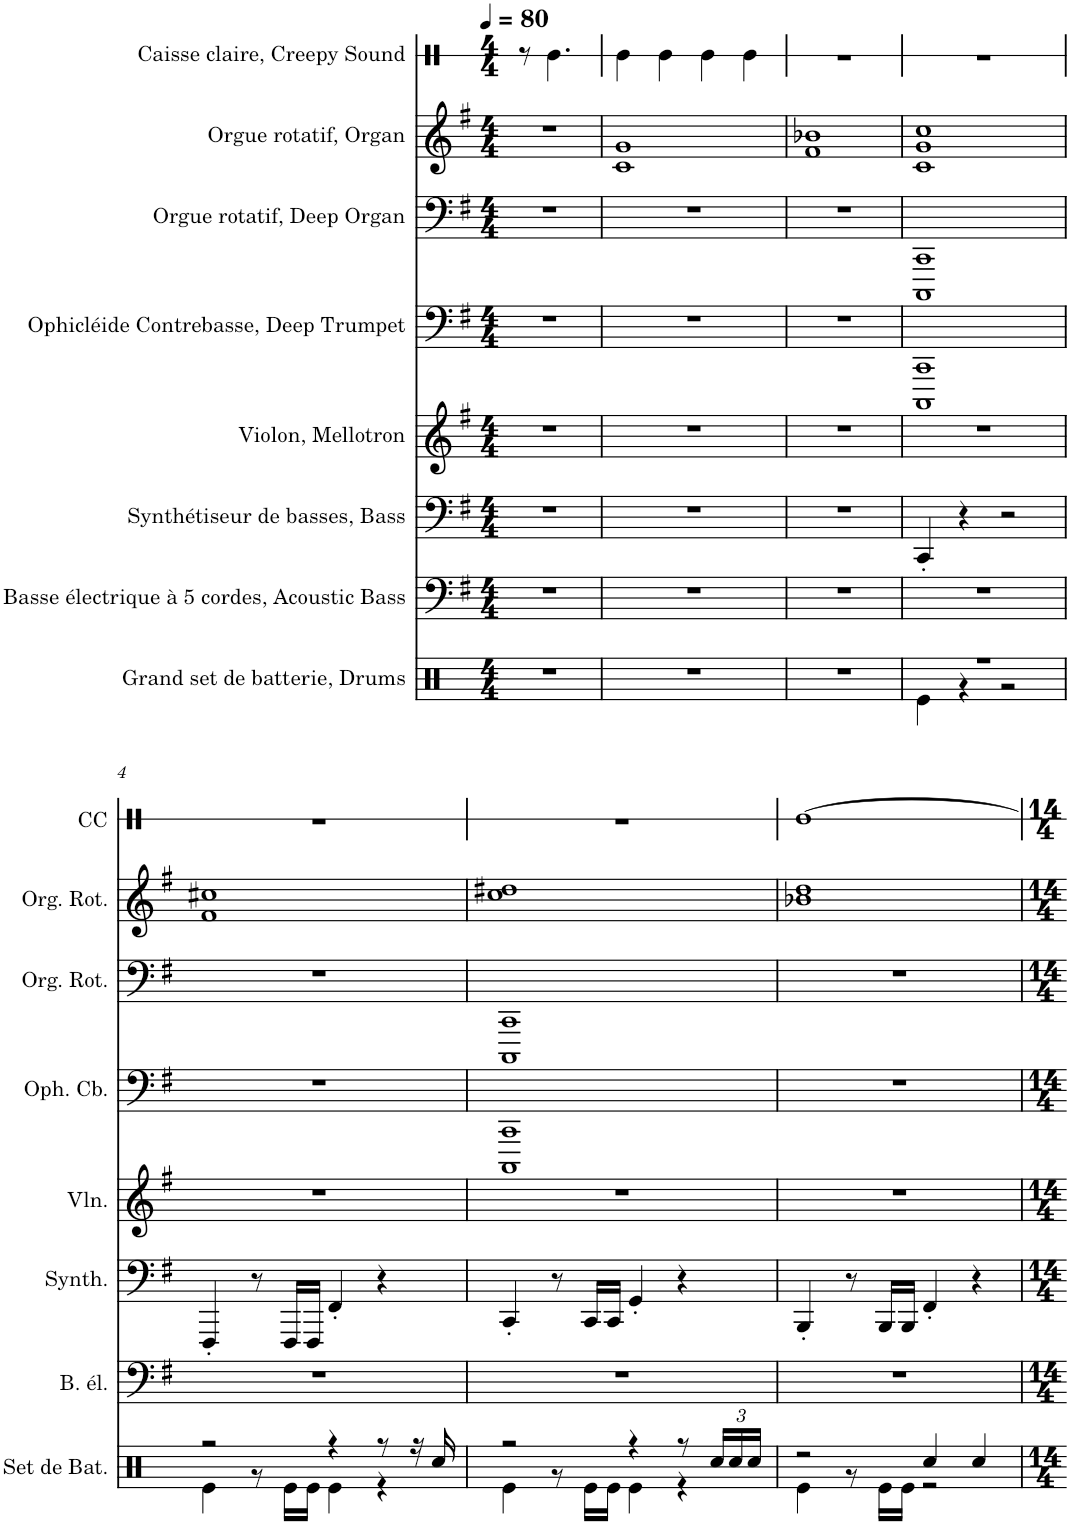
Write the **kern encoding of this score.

**kern	**kern	**kern	**kern	**kern	**kern	**kern	**kern
*part8	*part7	*part6	*part5	*part4	*part3	*part2	*part1
*staff8	*staff7	*staff6	*staff5	*staff4	*staff3	*staff2	*staff1
*I"Grand set de batterie, Drums	*I"Basse électrique à 5 cordes, Acoustic Bass	*I"Synthétiseur de basses, Bass	*I"Violon, Mellotron	*I"Ophicléide Contrebasse, Deep Trumpet	*I"Orgue rotatif, Deep Organ	*I"Orgue rotatif, Organ	*I"Caisse claire, Creepy Sound
*I'Set de Bat.	*I'B. él.	*I'Synth.	*I'Vln.	*I'Oph. Cb.	*I'Org. Rot.	*I'Org. Rot.	*I'CC
*	*	*	*	*	*	*	*stria1
*clefX	*clefF4	*clefF4	*clefG2	*clefF4	*clefF4	*clefG2	*clefX
*	*Trd7c12	*	*	*Trd1c2	*	*	*
*k[]	*k[f#]	*k[f#]	*k[f#]	*k[f#]	*k[f#]	*k[f#]	*k[f#]
*M4/4	*M4/4	*M4/4	*M4/4	*M4/4	*M4/4	*M4/4	*M4/4
*MM80	*MM80	*MM80	*MM80	*MM80	*MM80	*MM80	*MM80
=	=	=	=	=	=	=	=
1r	1r	1r	1r	1r	1r	1r	8r
.	.	.	.	.	.	.	4.Re\
.	.	.	.	.	.	.	2ryy
=1	=1	=1	=1	=1	=1	=1	=1
1r	1r	1r	1r	1r	1r	1c 1g	4Re\
.	.	.	.	.	.	.	4Re\
.	.	.	.	.	.	.	4Re\
.	.	.	.	.	.	.	4Re\
=2	=2	=2	=2	=2	=2	=2	=2
1r	1r	1r	1r	1r	1r	1f# 1b-X	1r
=3	=3	=3	=3	=3	=3	=3	=3
*^	*	*	*	*	*	*	*
1r	4Re\	1r	4CC'/	1r	1CCC 1CC	1CCC 1CC	1c 1g 1cc	1r
.	4r	.	4r	.	.	.	.	.
.	2r	.	2r	.	.	.	.	.
!!LO:LB:g=z
=4	=4	=4	=4	=4	=4	=4	=4	=4
2r	4Re\	1r	4FFF#'/	1r	1r	1r	1f# 1cc#X	1r
.	8r	.	8r	.	.	.	.	.
.	16Re\LL	.	16FFF#/LL	.	.	.	.	.
.	16Re\JJ	.	16FFF#/JJ	.	.	.	.	.
4r	4Re\	.	4FF#'/	.	.	.	.	.
8r	4r	.	4r	.	.	.	.	.
16r	.	.	.	.	.	.	.	.
16Rcc/	.	.	.	.	.	.	.	.
=5	=5	=5	=5	=5	=5	=5	=5	=5
2r	4Re\	1r	4CC'/	1r	1CCC 1CC	1CCC 1CC	1cc 1dd#X	1r
.	8r	.	8r	.	.	.	.	.
.	16Re\LL	.	16CC/LL	.	.	.	.	.
.	16Re\JJ	.	16CC/JJ	.	.	.	.	.
4r	4Re\	.	4GG'/	.	.	.	.	.
8r	4r	.	4r	.	.	.	.	.
*Xbrackettup	*	*	*	*	*	*	*	*
24Rcc/LL	.	.	.	.	.	.	.	.
24Rcc/	.	.	.	.	.	.	.	.
24Rcc/JJ	.	.	.	.	.	.	.	.
=6	=6	=6	=6	=6	=6	=6	=6	=6
2r	4Re\	1r	4BBB'/	1r	1r	1r	1b-X 1dd	[1Re
.	8r	.	8r	.	.	.	.	.
.	16Re\LL	.	16BBB/LL	.	.	.	.	.
.	16Re\JJ	.	16BBB/JJ	.	.	.	.	.
4Rcc/	2r	.	4FF#'/	.	.	.	.	.
4Rcc/	.	.	4r	.	.	.	.	.
*v	*v	*	*	*	*	*	*	*
=	=	=	=	=	=	=	=
*-	*-	*-	*-	*-	*-	*-	*-
